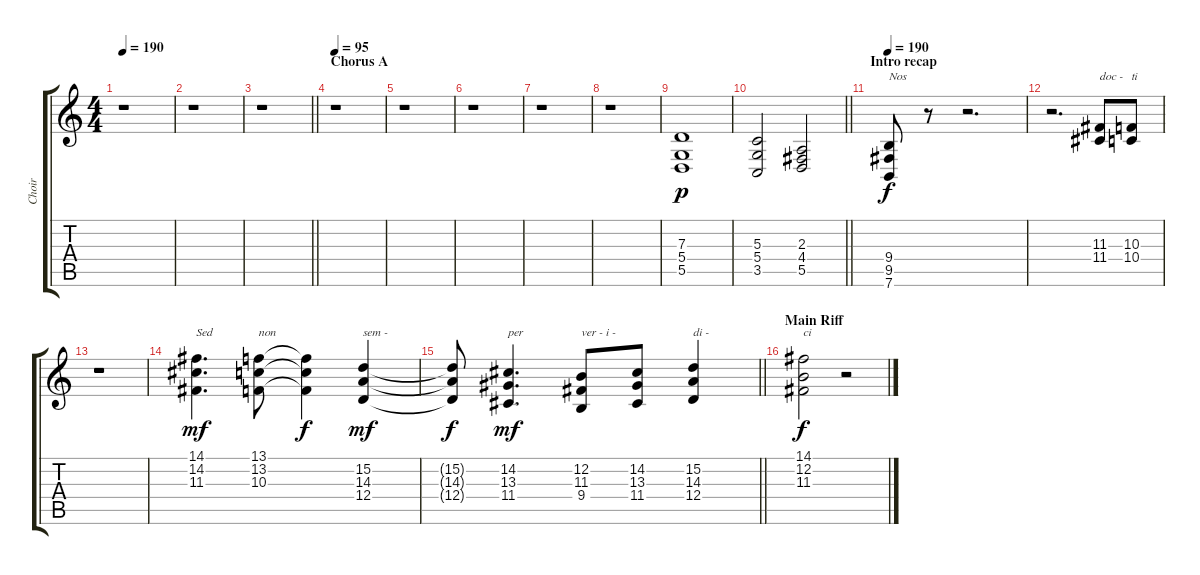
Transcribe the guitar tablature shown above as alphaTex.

\track ("Choir" "Choir") {instrument choiraahs}
\staff {score tabs}
\tuning (E4 B3 G3 D3 A2 E2) {hide}
\ts (4 4)
\tempo 190
\clef g2
\ks c
r.1{dy f} |
r.1 |
\barLineRight lightlight
r.1 |
\section ("" "Chorus A")
\tempo 95
r.1 |
r.1 |
r.1 |
r.1 |
r.1 |
(7.3 5.4 5.5).1{dy p} |
\barLineRight lightlight
(5.3 5.4 3.5).2 (2.3 4.4 5.5).2 |
\section ("" "Intro recap")
\tempo 190
(9.4 9.5 7.6).8{txt "Nos" dy f} r.8 r.2{d} |
r.2{d} (11.3 11.4).8{txt "doc -"} (10.3 10.4).8{txt "ti"} |
r.1 |
(14.1 14.2 11.3).4{d txt "Sed" dy mf} (13.1 13.2 10.3).8{txt "non"} (13.1{t} 13.2{t} 10.3{t}).4{dy f} (15.2 14.3 12.4).4{txt "sem -" dy mf} |
\barLineRight lightlight
(15.2{t} 14.3{t} 12.4{t}).8{dy f} (14.2 13.3 11.4).4{d txt "per" dy mf} (12.2 11.3 9.4).8{txt "ver - i -"} (14.2 13.3 11.4).8 (15.2 14.3 12.4).4{txt "di -"} |
\section ("" "Main Riff")
(14.1 12.2 11.3).2{txt "ci" dy f} r.2
